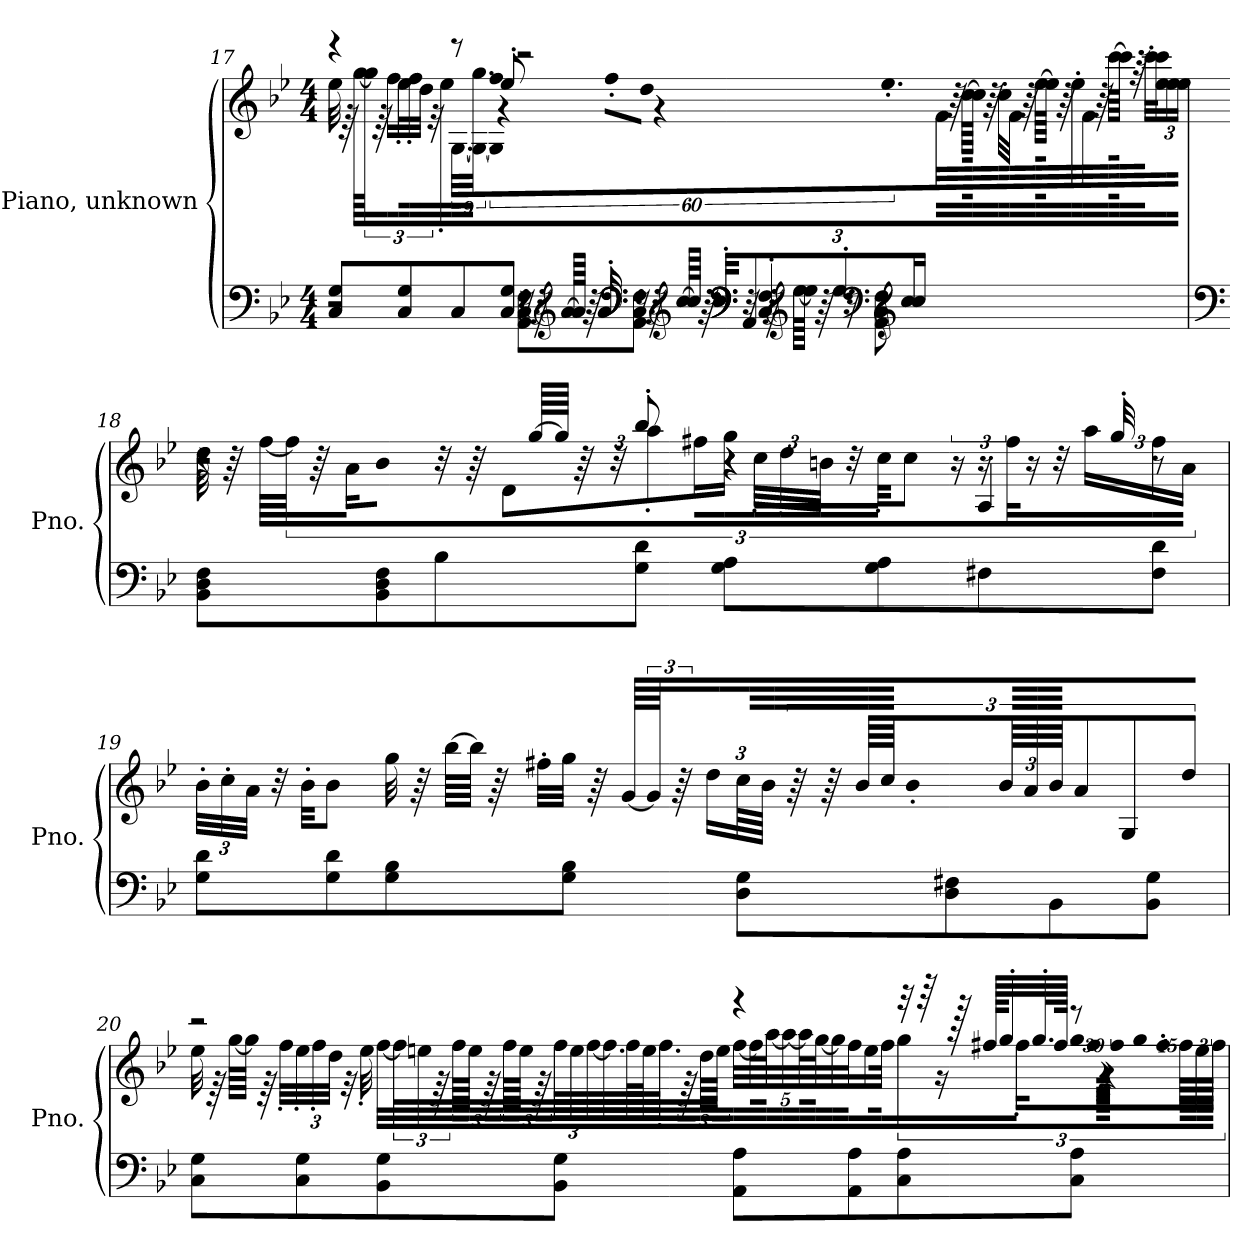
**kern	**kern
*part1	*part1
*staff2	*staff1
*I"Piano, unknown	*
*I'Pno.	*
!!LO:LB:g=z
*clefF4	*clefG2
*k[b-e-]	*k[b-e-]
*M4/4	*M4/4
=17	=17
*^	*^
*	*^	*	*
8C/ 8G/L	2r	2r	4r	32ee-\
.	.	.	.	64r
.	.	.	.	[64gg\LLLL
.	.	.	.	96gg\JJJJ]
.	.	.	.	96r
.	.	.	.	24ff\LL
*	*	*	*	*Xbrackettup
8C/ 8G/	.	.	.	48ee-'\L
.	.	.	.	48ff'\
.	.	.	.	48dd\JJJ
.	.	.	.	32r
.	.	.	.	32ee-'\
*	*	*	*	*brackettup
8C/	.	.	8r	[36.G\LLL
.	.	.	.	36.G\_ 36.gg\
!	!	!	!	!LO:N:vis=32
.	.	.	.	1920%53G\] 1920%53ff\JJJ
!	!	!	!	!LO:N:vis=32
.	.	.	.	1920%53r
8C/ 8G/J	.	.	8ee-'/	.
.	.	.	.	1920ryy
!	!	!	!	!LO:N:vis=32
.	.	.	.	1920%53ff'\LLL
!	!	!	!	!LO:N:vis=32
.	.	.	.	1920%53dd\JJJ
!	!	!	!	!LO:N:vis=64
.	.	.	.	640%9r
.	.	.	.	36.ee-'\
32r	8AA\ 8C\ 8F\L	4r	2r	32f\
64r	.	.	.	64r
*clefG2	*	*	*	*
[64a/LLLL	.	.	.	[64cc\LLLL
64a/JJJJ]	.	.	.	64cc\JJJJ]
64r	.	.	.	64r
32a'/	.	.	.	32cc'\LLL
*clefF4	*	*	*	*
32r	8AA\ 8C\ 8F\J	.	.	32f\JJJ
64r	.	.	.	64r
*clefG2	*	*	*	*
[64cc/LLLL	.	.	.	[64ee-\LLLL
64cc/JJJJ]	.	.	.	64ee-\JJJJ]
64r	.	.	.	64r
32cc'/KKL	.	.	.	32ee-'\
*clefF4	*	*	*	*
*Xbrackettup	*	*	*	*
12AA/	32r	4C/' 4F/'	.	32f\
.	64r	.	.	64r
*clefG2	*	*	*	*
.	[64ee-\LLLL	.	.	[64ccc\LLLL
.	64ee-\JJJJ]	.	.	64ccc\JJJJ]
.	64r	.	.	64r
12ee-'/	.	.	.	.
.	32r	.	.	32ccc'\KLL
*clefF4	*	*	*	*
*	*	*	*	*Xbrackettup
.	8AA\ 8C\ 8F\	.	.	24ee-\ 24ccc\
*clefG2	*	*	*	*
24cc/L	.	.	.	24ee-\
24cc/JJ	.	.	.	24ee-\JJ
*v	*v	*v	*	*
*	*v	*v
!!LO:LB:g=z
=18	=18
*clefF4	*
*	*^
*	*	*^
8BB-\ 8D\ 8F\L	4r	32dd\	2r
.	.	64r	.
.	.	[64ff\LLLL	.
*	*	*brackettup	*
.	.	96ff\JJJJ]	.
.	.	96r	.
.	.	24a\KL	.
8BB-\ 8D\ 8F\	.	8b-\J	.
*	*	*Xbrackettup	*
8B-\	32r	12d\L	.
.	64r	.	.
.	[64gg/LLLL	.	.
.	64gg/JJJJ]	.	.
.	64r	.	.
.	.	12aa'\	.
.	32r	.	.
8G\ 8d\J	8bb-'/	.	.
.	.	24ff#X\L	.
.	.	24gg\JJ	.
8G\ 8A\L	4r	48cc'\LLL	4r
.	.	48dd'\	.
.	.	48bn\JJJ	.
.	.	32r	.
.	.	32cc'\KKL	.
8G\ 8A\	.	8cc\J	.
*	*	*brackettup	*
8F#X\	16r	24r	4A'/
.	.	48ff#\	.
.	32r	16r	.
.	32gg'/	.	.
*	*	*Xbrackettup	*
8F#\ 8d\J	8r	24aa\LL	.
.	.	24ff#\	.
.	.	24a\JJ	.
*	*v	*v	*v
!!LO:PB:g=z
=19	=19
8G\ 8d\L	48b-'\LLL
.	48cc'\
.	48a\JJJ
.	32r
.	32b-'\KKL
8G\ 8d\	8b-\J
8G\ 8B-\	32gg\
.	64r
.	[64bb-\LLLL
.	64bb-\JJJJ]
.	64r
.	32ff#X'\LLL
8G\ 8B-\J	32gg\JJJ
.	64r
.	[64g/LLLL
*	*brackettup
.	96g/JJJJ]
.	96r
.	24dd\LL
8D\ 8G\L	96cc\LL
.	96b-\JJJJ
.	96r
.	96r
.	96b-/LLLL
.	96cc/J
.	32b-'/
*	*Xbrackettup
.	96b-/L
.	96a/
.	96b-/JJJ
8D\ 8F#X\	8a/
8BB-\	8G/
8BB-\ 8G\J	8dd/J
!!LO:LB:g=z
=20	=20
*	*^
8C\ 8G\L	2r	32ee-\
.	.	64r
.	.	[64gg\LLLL
.	.	64gg\JJJJ]
.	.	64r
.	.	32ff'\LLL
8C\ 8G\	.	48ee-'\
.	.	48ff'\
.	.	48dd\JJJ
.	.	32r
.	.	32ee-'\
8BB-\ 8G\	.	[32ff\LLL
*	*	*brackettup
.	.	96ff\L]
.	.	96een\JJJJ
.	.	96r
.	.	96ff\LLLL
.	.	96ee\JJJJ
.	.	96r
.	.	96ff\LLLL
.	.	96ee\JJJJ
.	.	96r
*	*	*Xbrackettup
8BB-\ 8G\J	.	96ff\LLLL
.	.	96ee\
.	.	[96ff\
.	.	64.ff\]
.	.	128ff\L
.	.	128ee\J
.	.	64.ff'\JJJJ
*	*	*brackettup
.	.	96r
.	.	96dd\LLLL
.	.	96ee\JJJJ
*	*	*Xbrackettup
8AA\ 8A\L	4r	[40ff\LLL
.	.	80ff\L]
.	.	[80aa\J
.	.	40aa\_
.	.	80aa\L]
.	.	[80gg\J
.	.	40gg\]
8AA\ 8A\	.	32ff\J
.	.	16ee\
.	.	32ff\JJk
*	*	*brackettup
8C\ 8A\	32r	24gg\
.	64r	.
.	.	24r
.	128r	.
.	128ff#X/KKLLL	.
.	32gg'/	.
.	.	24ff#'\LL
.	64.gg'/L	.
.	128ff#/JJJJk	.
!	!	!LO:N:vis=256
8C\ 8A\J	8r	1920%17gg\LLL
!	!	!LO:N:vis=256
.	.	1920%17ff#\JJJJJ
!	!	!LO:N:vis=128
.	.	1920%17r
!	!	!LO:N:vis=64
.	.	960%17r
.	.	1920ryy
!	!	!LO:N:vis=256
.	.	1920%17ff#\LLLLL
!	!	!LO:N:vis=256
.	.	1920%17gg\JJ
.	.	32ff#'\
*	*	*Xbrackettup
.	.	96ff#\L
.	.	96ee\
.	.	96ff#\JJJJ
*	*v	*v
=	=
*-	*-
